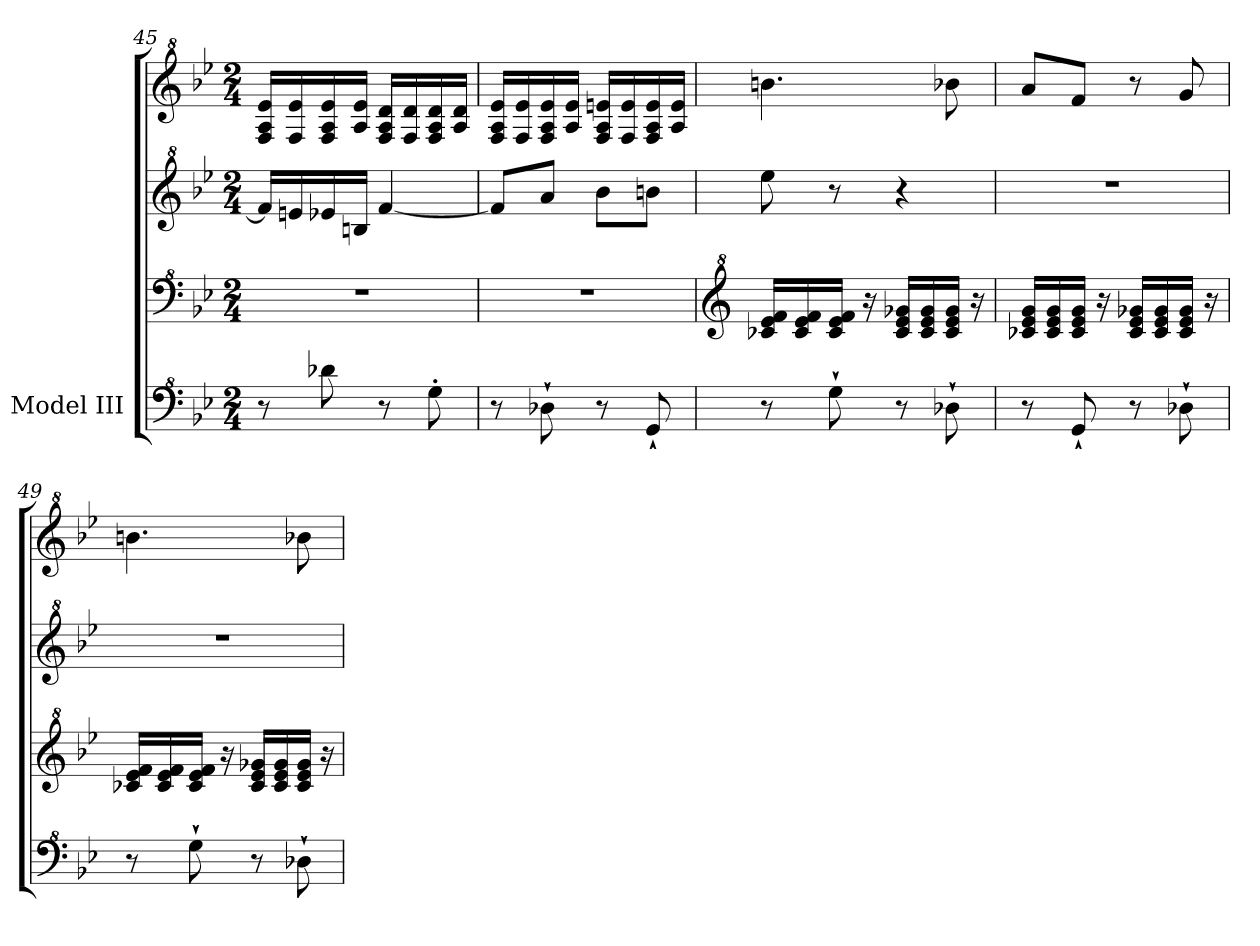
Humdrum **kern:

**kern	**kern	**kern	**kern
*part1	*part1	*part1	*part1
*staff4	*staff3	*staff2	*staff1
*I"Model III	*	*	*
*clefF^4	*clefF^4	*clefG^2	*clefG^2
*k[b-e-]	*k[b-e-]	*k[b-e-]	*k[b-e-]
*M2/4	*M2/4	*M2/4	*M2/4
=45	=45	=45	=45
8r	2r	16ff/LL]	16f/ 16a/ 16ee-/LL
.	.	16een/	16f/ 16ee-/
8dd-X\	.	16ee-X/	16f/ 16a/ 16ee-/
.	.	16bn/JJ	16a/ 16ee-/JJ
8r	.	[4ff/	16f/ 16a/ 16dd/LL
.	.	.	16f/ 16dd/
8g'\	.	.	16f/ 16a/ 16dd/
.	.	.	16a/ 16dd/JJ
=46	=46	=46	=46
8r	2r	8ff/L]	16f/ 16a/ 16ee-/LL
.	.	.	16f/ 16ee-/
8d-X`\	.	8aa/J	16f/ 16a/ 16ee-/
.	.	.	16a/ 16ee-/JJ
8r	.	8bb-\L	16f/ 16a/ 16een/LL
.	.	.	16f/ 16ee/
8G`/	.	8bbn\J	16f/ 16a/ 16ee/
.	.	.	16a/ 16ee/JJ
!!LO:LB:g=z
=47	=47	=47	=47
*	*clefG^2	*	*
8r	16cc-X/ 16ee-/ 16ff/LL	8eee-\	4.bbn\
.	16cc-/ 16ee-/ 16ff/	.	.
8g`\	16cc-/ 16ee-/ 16ff/JJ	8r	.
.	16r	.	.
8r	16cc-/ 16ee-/ 16gg-X/LL	4r	.
.	16cc-/ 16ee-/ 16gg-/	.	.
8d-X`\	16cc-/ 16ee-/ 16gg-/JJ	.	8bb-X\
.	16r	.	.
=48	=48	=48	=48
8r	16cc-X/ 16ee-/ 16gg/LL	2r	8aa/L
.	16cc-/ 16ee-/ 16gg/	.	.
8G`/	16cc-/ 16ee-/ 16gg/JJ	.	8ff/J
.	16r	.	.
8r	16cc-/ 16ee-/ 16gg-X/LL	.	8r
.	16cc-/ 16ee-/ 16gg-/	.	.
8d-X`\	16cc-/ 16ee-/ 16gg-/JJ	.	8gg/
.	16r	.	.
=49	=49	=49	=49
8r	16cc-X/ 16ee-/ 16ff/LL	2r	4.bbn\
.	16cc-/ 16ee-/ 16ff/	.	.
8g`\	16cc-/ 16ee-/ 16ff/JJ	.	.
.	16r	.	.
8r	16cc-/ 16ee-/ 16gg-X/LL	.	.
.	16cc-/ 16ee-/ 16gg-/	.	.
8d-X`\	16cc-/ 16ee-/ 16gg-/JJ	.	8bb-X\
.	16r	.	.
=	=	=	=
*-	*-	*-	*-
